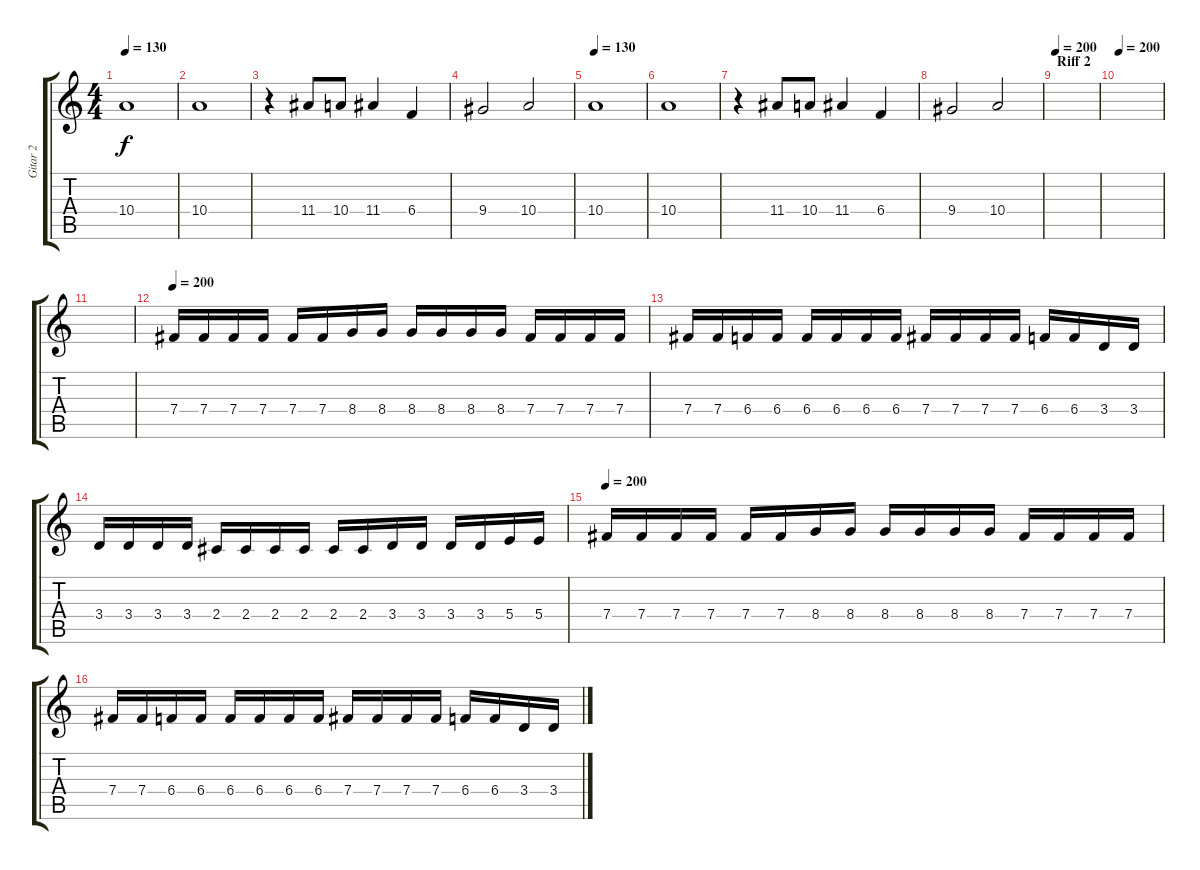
\track ("Gitar 2" "Gitar 2") {instrument distortionguitar}
\staff {score tabs}
\tuning (Db4 Ab3 E3 B2 Gb2 Db2) {hide}
\ts (4 4)
\tempo 130
\clef g2
\ks c
10.4.1{dy f volume 9 instrument acousticguitarnylon} |
10.4.1 |
r.4 11.4.8 10.4.8 11.4.4 6.4.4 |
9.4.2 10.4.2 |
\tempo 130
10.4.1{volume 9 instrument acousticguitarnylon} |
10.4.1 |
r.4 11.4.8 10.4.8 11.4.4 6.4.4 |
9.4.2 10.4.2 |
\section ("" "Riff 2")
\tempo 200
|
\tempo 200
|
|
\tempo 200
7.4.16{instrument distortionguitar} 7.4.16 7.4.16 7.4.16 7.4.16 7.4.16 8.4.16 8.4.16 8.4.16 8.4.16 8.4.16 8.4.16 7.4.16 7.4.16 7.4.16 7.4.16 |
7.4.16 7.4.16 6.4.16 6.4.16 6.4.16 6.4.16 6.4.16 6.4.16 7.4.16 7.4.16 7.4.16 7.4.16 6.4.16 6.4.16 3.4.16 3.4.16 |
3.4.16 3.4.16 3.4.16 3.4.16 2.4.16 2.4.16 2.4.16 2.4.16 2.4.16 2.4.16 3.4.16 3.4.16 3.4.16 3.4.16 5.4.16 5.4.16 |
\tempo 200
7.4.16 7.4.16 7.4.16 7.4.16 7.4.16 7.4.16 8.4.16 8.4.16 8.4.16 8.4.16 8.4.16 8.4.16 7.4.16 7.4.16 7.4.16 7.4.16 |
7.4.16 7.4.16 6.4.16 6.4.16 6.4.16 6.4.16 6.4.16 6.4.16 7.4.16 7.4.16 7.4.16 7.4.16 6.4.16 6.4.16 3.4.16 3.4.16
